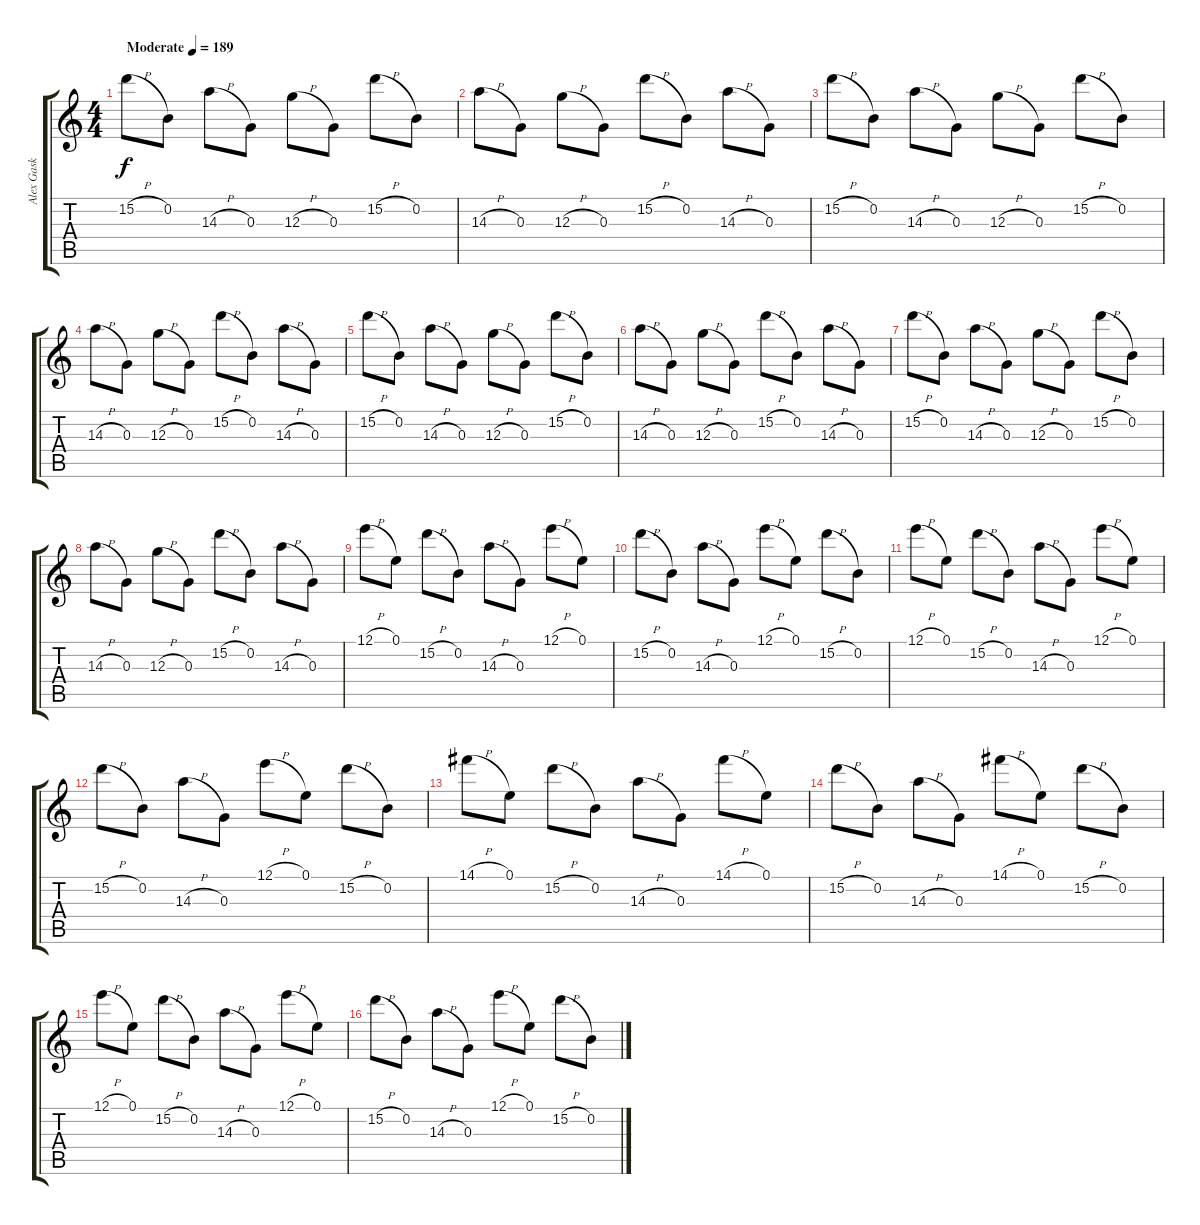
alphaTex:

\track (" Alex Gaskarth" " Alex Gask") {instrument distortionguitar}
\staff {score tabs}
\tuning (E4 B3 G3 D3 A2 D2) {hide}
\ts (4 4)
\tempo (189 "Moderate")
\clef g2
\ks c
15.2{h}.8{dy f instrument distortionguitar} 0.2.8 14.3{h}.8 0.3.8 12.3{h}.8 0.3.8 15.2{h}.8 0.2.8 |
14.3{h}.8 0.3.8 12.3{h}.8 0.3.8 15.2{h}.8 0.2.8 14.3{h}.8 0.3.8 |
15.2{h}.8 0.2.8 14.3{h}.8 0.3.8 12.3{h}.8 0.3.8 15.2{h}.8 0.2.8 |
14.3{h}.8 0.3.8 12.3{h}.8 0.3.8 15.2{h}.8 0.2.8 14.3{h}.8 0.3.8 |
15.2{h}.8 0.2.8 14.3{h}.8 0.3.8 12.3{h}.8 0.3.8 15.2{h}.8 0.2.8 |
14.3{h}.8 0.3.8 12.3{h}.8 0.3.8 15.2{h}.8 0.2.8 14.3{h}.8 0.3.8 |
15.2{h}.8 0.2.8 14.3{h}.8 0.3.8 12.3{h}.8 0.3.8 15.2{h}.8 0.2.8 |
14.3{h}.8 0.3.8 12.3{h}.8 0.3.8 15.2{h}.8 0.2.8 14.3{h}.8 0.3.8 |
12.1{h}.8 0.1.8 15.2{h}.8 0.2.8 14.3{h}.8 0.3.8 12.1{h}.8 0.1.8 |
15.2{h}.8 0.2.8 14.3{h}.8 0.3.8 12.1{h}.8 0.1.8 15.2{h}.8 0.2.8 |
12.1{h}.8 0.1.8 15.2{h}.8 0.2.8 14.3{h}.8 0.3.8 12.1{h}.8 0.1.8 |
15.2{h}.8 0.2.8 14.3{h}.8 0.3.8 12.1{h}.8 0.1.8 15.2{h}.8 0.2.8 |
14.1{h}.8 0.1.8 15.2{h}.8 0.2.8 14.3{h}.8 0.3.8 14.1{h}.8 0.1.8 |
15.2{h}.8 0.2.8 14.3{h}.8 0.3.8 14.1{h}.8 0.1.8 15.2{h}.8 0.2.8 |
12.1{h}.8 0.1.8 15.2{h}.8 0.2.8 14.3{h}.8 0.3.8 12.1{h}.8 0.1.8 |
15.2{h}.8 0.2.8 14.3{h}.8 0.3.8 12.1{h}.8 0.1.8 15.2{h}.8 0.2.8
